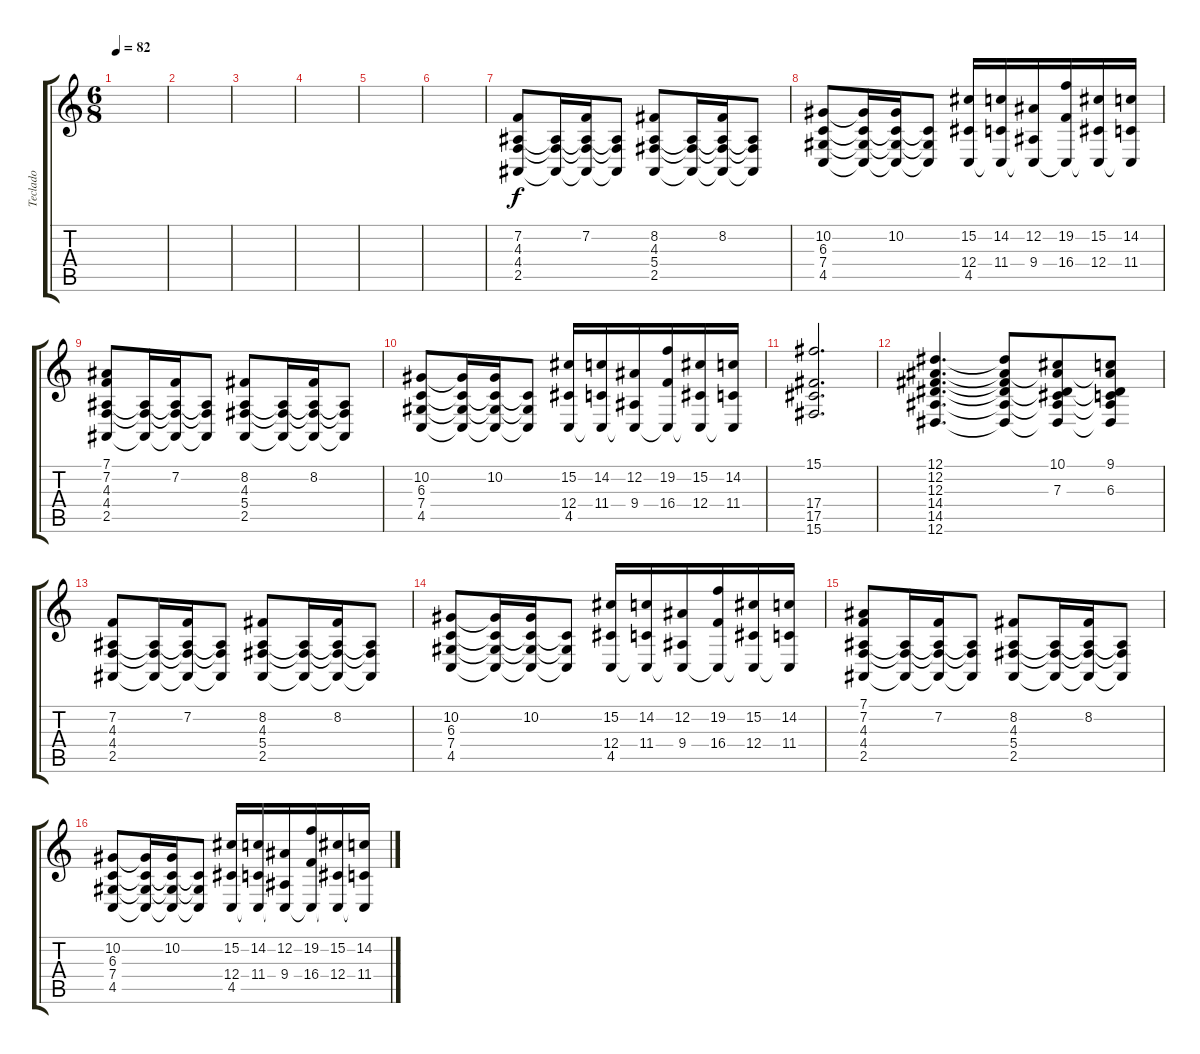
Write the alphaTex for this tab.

\track ("Teclado" "Teclado") {instrument stringensemble1}
\staff {score tabs}
\tuning (Eb4 Bb3 Gb3 Db3 Ab2 Eb2) {hide}
\ts (6 8)
\tempo 82
\clef g2
\ks c
|
|
|
|
|
|
(7.2 4.3 4.4 2.5).8 (4.3{t} 4.4{t} 2.5{t}).16 (7.2 4.3{t} 4.4{t} 2.5{t}).16 (4.3{t} 4.4{t} 2.5{t}).8 (8.2 4.3 5.4 2.5).8 (4.3{t} 5.4{t} 2.5{t}).16 (8.2 4.3{t} 5.4{t} 2.5{t}).16 (4.3{t} 5.4{t} 2.5{t}).8 |
(10.2 6.3 7.4 4.5).8 (10.2{t} 6.3{t} 7.4{t} 4.5{t}).16 (10.2 6.3{t} 7.4{t} 4.5{t}).16 (6.3{t} 7.4{t} 4.5{t}).8 (15.2 12.4 4.5).16 (14.2 11.4 4.5{t}).16 (12.2 9.4 4.5{t}).16 (19.2 16.4 4.5{t}).16 (15.2 12.4 4.5{t}).16 (14.2 11.4 4.5{t}).16 |
(7.1 7.2 4.3 4.4 2.5).8 (4.3{t} 4.4{t} 2.5{t}).16 (7.2 4.3{t} 4.4{t} 2.5{t}).16 (4.3{t} 4.4{t} 2.5{t}).8 (8.2 4.3 5.4 2.5).8 (4.3{t} 5.4{t} 2.5{t}).16 (8.2 4.3{t} 5.4{t} 2.5{t}).16 (4.3{t} 5.4{t} 2.5{t}).8 |
(10.2 6.3 7.4 4.5).8 (10.2{t} 6.3{t} 7.4{t} 4.5{t}).16 (10.2 6.3{t} 7.4{t} 4.5{t}).16 (6.3{t} 7.4{t} 4.5{t}).8 (15.2 12.4 4.5).16 (14.2 11.4 4.5{t}).16 (12.2 9.4 4.5{t}).16 (19.2 16.4 4.5{t}).16 (15.2 12.4 4.5{t}).16 (14.2 11.4 4.5{t}).16 |
(15.1 17.4 17.5 15.6).2{d} |
(12.1 12.2 12.3 14.4 14.5 12.6).4{d} (12.1{t} 12.2{t} 12.3{t} 14.4{t} 14.5{t} 12.6{t}).8 (10.1 12.2{t} 7.3 14.4{t} 14.5{t} 12.6{t}).8 (9.1 12.2{t} 6.3 14.4{t} 14.5{t} 12.6{t}).8 |
(7.2 4.3 4.4 2.5).8 (4.3{t} 4.4{t} 2.5{t}).16 (7.2 4.3{t} 4.4{t} 2.5{t}).16 (4.3{t} 4.4{t} 2.5{t}).8 (8.2 4.3 5.4 2.5).8 (4.3{t} 5.4{t} 2.5{t}).16 (8.2 4.3{t} 5.4{t} 2.5{t}).16 (4.3{t} 5.4{t} 2.5{t}).8 |
(10.2 6.3 7.4 4.5).8 (10.2{t} 6.3{t} 7.4{t} 4.5{t}).16 (10.2 6.3{t} 7.4{t} 4.5{t}).16 (6.3{t} 7.4{t} 4.5{t}).8 (15.2 12.4 4.5).16 (14.2 11.4 4.5{t}).16 (12.2 9.4 4.5{t}).16 (19.2 16.4 4.5{t}).16 (15.2 12.4 4.5{t}).16 (14.2 11.4 4.5{t}).16 |
(7.1 7.2 4.3 4.4 2.5).8 (4.3{t} 4.4{t} 2.5{t}).16 (7.2 4.3{t} 4.4{t} 2.5{t}).16 (4.3{t} 4.4{t} 2.5{t}).8 (8.2 4.3 5.4 2.5).8 (4.3{t} 5.4{t} 2.5{t}).16 (8.2 4.3{t} 5.4{t} 2.5{t}).16 (4.3{t} 5.4{t} 2.5{t}).8 |
(10.2 6.3 7.4 4.5).8 (10.2{t} 6.3{t} 7.4{t} 4.5{t}).16 (10.2 6.3{t} 7.4{t} 4.5{t}).16 (6.3{t} 7.4{t} 4.5{t}).8 (15.2 12.4 4.5).16 (14.2 11.4 4.5{t}).16 (12.2 9.4 4.5{t}).16 (19.2 16.4 4.5{t}).16 (15.2 12.4 4.5{t}).16 (14.2 11.4 4.5{t}).16
